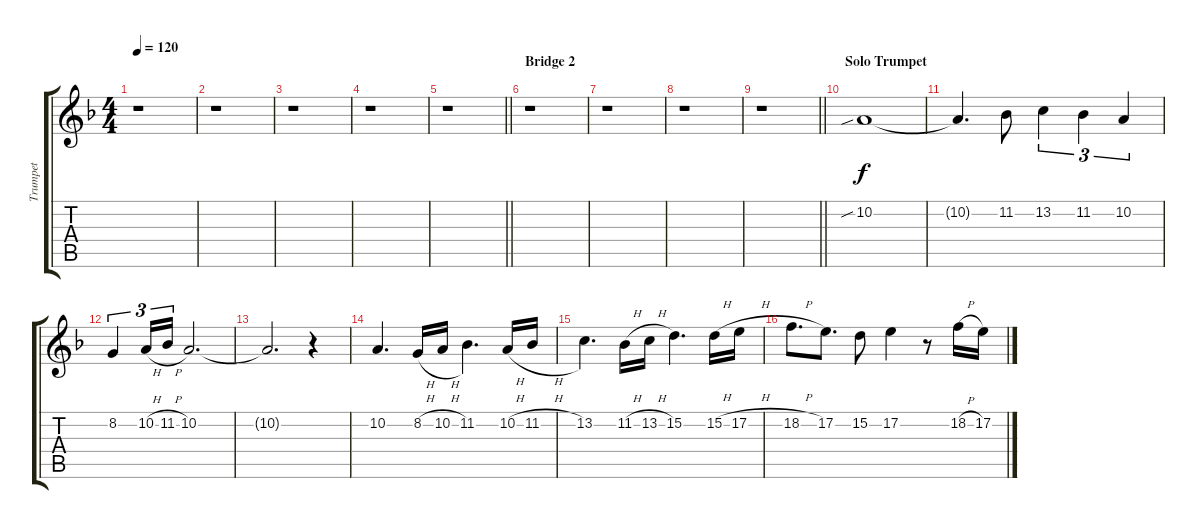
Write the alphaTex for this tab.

\track ("Trumpet" "Trumpet") {instrument trumpet}
\staff {score tabs}
\tuning (E4 B3 G3 D3 A2 E2) {hide}
\ts (4 4)
\tempo 120
\clef g2
\ks f
r.1{dy f} |
r.1 |
r.1 |
r.1 |
\barLineRight lightlight
r.1 |
\section ("" "Bridge 2")
r.1 |
r.1 |
r.1 |
\barLineRight lightlight
r.1 |
\section ("" "Solo Trumpet")
10.2{sib}.1 |
10.2{t}.4{d} 11.2.8 13.2.4{tu (3 2)} 11.2.4{tu (3 2)} 10.2.4{tu (3 2)} |
8.2.4{tu (3 2)} 10.2{h}.16{tu (3 2)} 11.2{h}.16{tu (3 2)} 10.2.2{d} |
10.2{t}.2{d} r.4 |
10.2.4{d} 8.2{h}.16 10.2{h}.16 11.2.4{d} 10.2{h}.16 11.2{h}.16 |
13.2.4{d} 11.2{h}.16 13.2{h}.16 15.2.4{d} 15.2{h}.16 17.2{h}.16 |
18.2{h}.8{d} 17.2.8{d} 15.2.8 17.2.4 r.8 18.2{h}.16 17.2{h}.16
